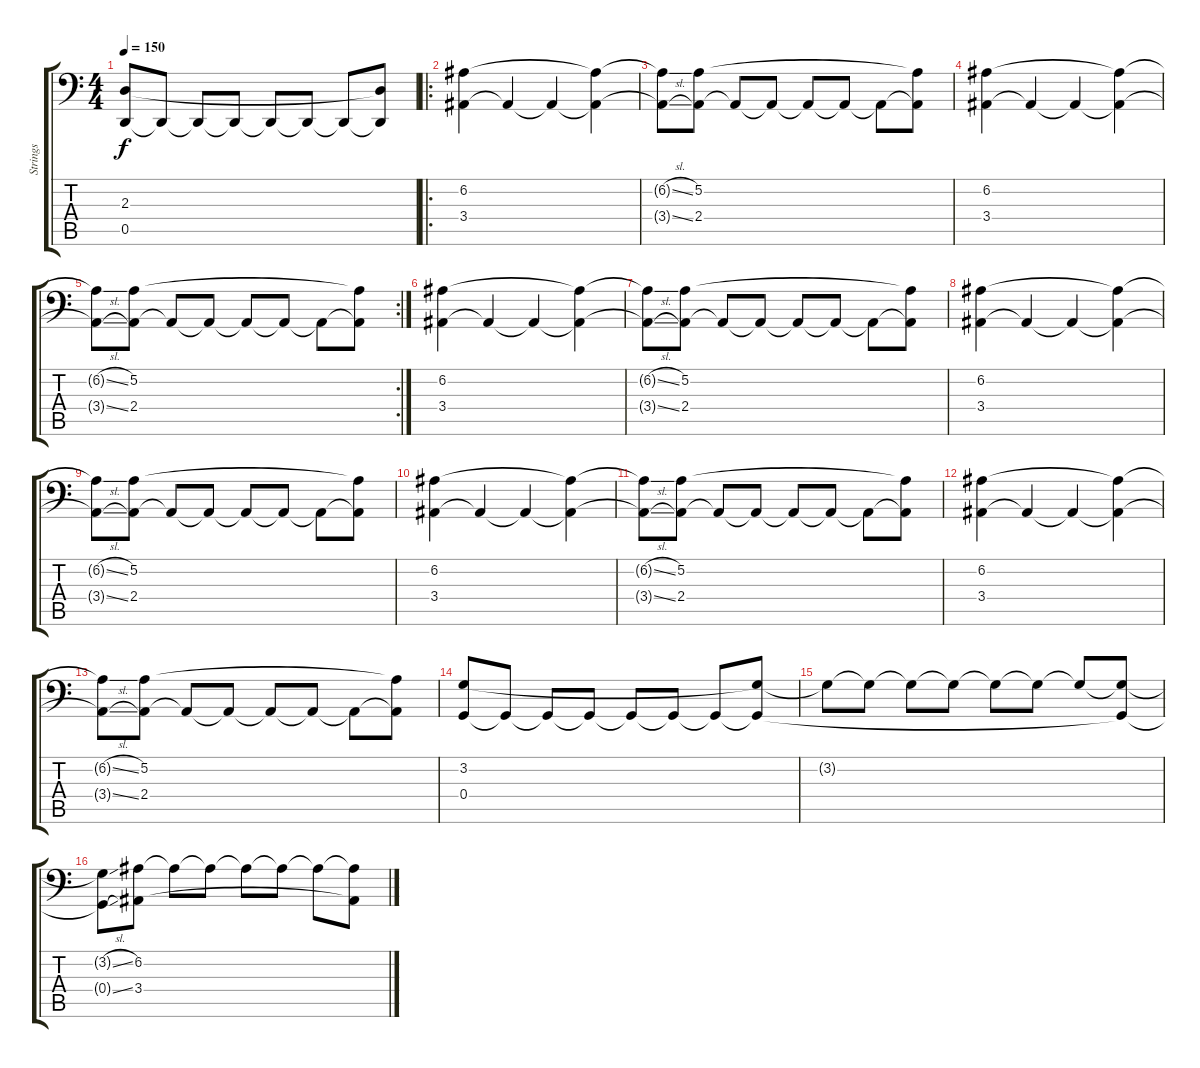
\track ("Strings" "Strings") {instrument stringensemble1}
\staff {score tabs}
\tuning (A3 E3 C3 G2 D2 A1) {hide}
\ts (4 4)
\tempo 150
\clef f4
\ks c
(2.3{t} 0.5{t}).8{dy f} 0.5{t}.8 0.5{t}.8 0.5{t}.8 0.5{t}.8 0.5{t}.8 0.5{t}.8 (2.3{t} 0.5{t}).8 |
\ro
(6.2 3.4).4{volume 7} 3.4{t}.4 3.4{t}.4 (6.2{t} 3.4{t}).4 |
(6.2{sl t} 3.4{sl t}).8 (5.2 2.4).8 2.4{t}.8 2.4{t}.8 2.4{t}.8 2.4{t}.8 2.4{t}.8 (5.2{t} 2.4{t}).8 |
(6.2 3.4).4 3.4{t}.4 3.4{t}.4 (6.2{t} 3.4{t}).4 |
\rc 2
(6.2{sl t} 3.4{sl t}).8 (5.2 2.4).8 2.4{t}.8 2.4{t}.8 2.4{t}.8 2.4{t}.8 2.4{t}.8 (5.2{t} 2.4{t}).8 |
(6.2 3.4).4 3.4{t}.4 3.4{t}.4 (6.2{t} 3.4{t}).4 |
(6.2{sl t} 3.4{sl t}).8 (5.2 2.4).8 2.4{t}.8 2.4{t}.8 2.4{t}.8 2.4{t}.8 2.4{t}.8 (5.2{t} 2.4{t}).8 |
(6.2 3.4).4 3.4{t}.4 3.4{t}.4 (6.2{t} 3.4{t}).4 |
(6.2{sl t} 3.4{sl t}).8 (5.2 2.4).8 2.4{t}.8 2.4{t}.8 2.4{t}.8 2.4{t}.8 2.4{t}.8 (5.2{t} 2.4{t}).8 |
(6.2 3.4).4 3.4{t}.4 3.4{t}.4 (6.2{t} 3.4{t}).4 |
(6.2{sl t} 3.4{sl t}).8 (5.2 2.4).8 2.4{t}.8 2.4{t}.8 2.4{t}.8 2.4{t}.8 2.4{t}.8 (5.2{t} 2.4{t}).8 |
(6.2 3.4).4 3.4{t}.4 3.4{t}.4 (6.2{t} 3.4{t}).4 |
(6.2{sl t} 3.4{sl t}).8 (5.2 2.4).8 2.4{t}.8 2.4{t}.8 2.4{t}.8 2.4{t}.8 2.4{t}.8 (5.2{t} 2.4{t}).8 |
(3.2 0.4).8{volume 11} 0.4{t}.8 0.4{t}.8 0.4{t}.8 0.4{t}.8 0.4{t}.8 0.4{t}.8 (3.2{t} 0.4{t}).8 |
3.2{t}.8 3.2{t}.8 3.2{t}.8 3.2{t}.8 3.2{t}.8 3.2{t}.8 3.2{t}.8 (3.2{t} 0.4{t}).8 |
(3.2{sl t} 0.4{sl t}).8 (6.2 3.4).8 6.2{t}.8 6.2{t}.8 6.2{t}.8 6.2{t}.8 6.2{t}.8 (6.2{t} 3.4{t}).8
